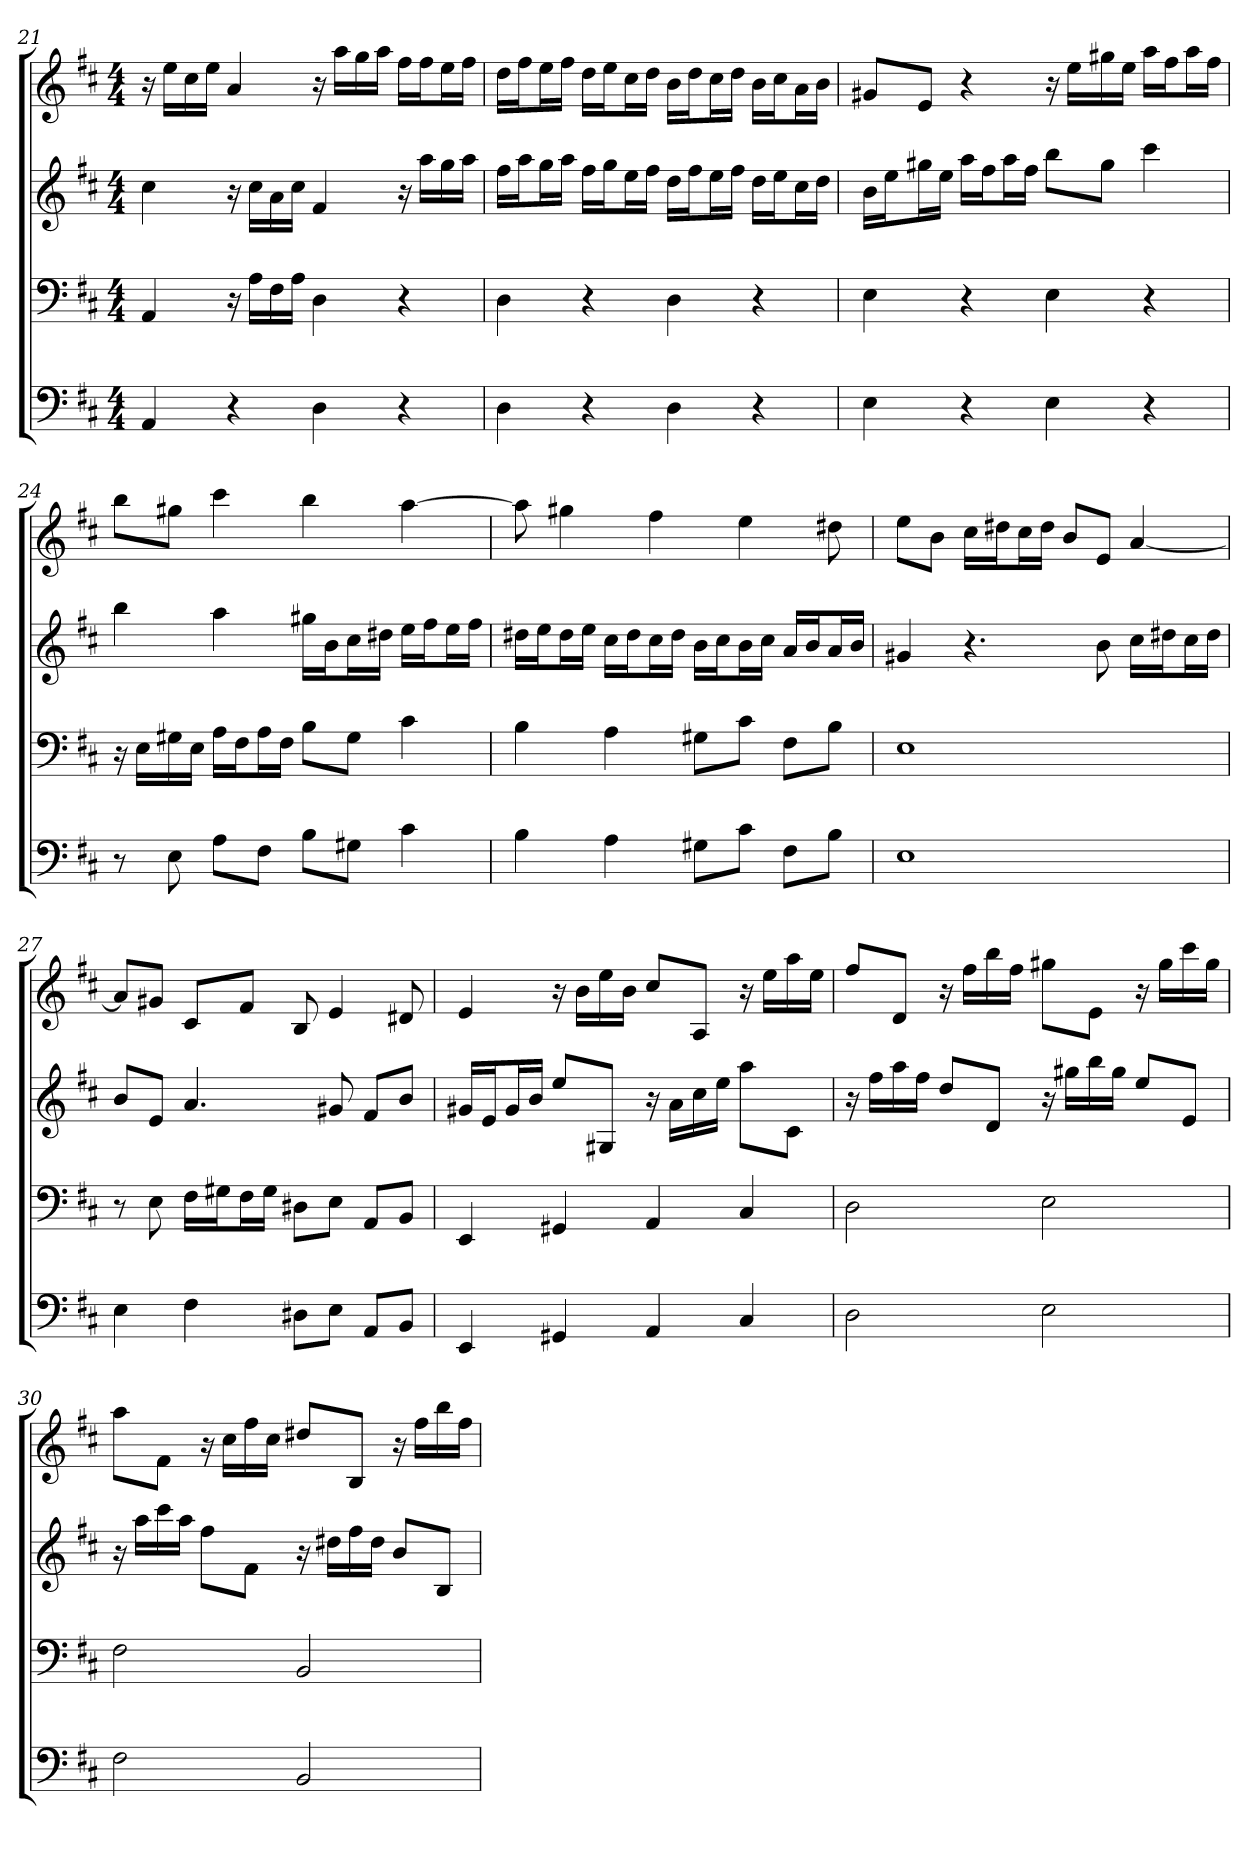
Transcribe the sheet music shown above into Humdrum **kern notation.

**kern	**kern	**kern	**kern
*part4	*part3	*part2	*part1
*staff4	*staff3	*staff2	*staff1
*k[f#c#]	*k[f#c#]	*k[f#c#]	*k[f#c#]
*D:	*D:	*D:	*D:
*M4/4	*M4/4	*M4/4	*M4/4
=21	=21	=21	=21
4AA	4AA	4cc#	16r
.	.	.	16eeLL
.	.	.	16cc#
.	.	.	16eeJJ
4r	16r	16r	4a
.	16ALL	16cc#LL	.
.	16F#	16a	.
.	16AJJ	16cc#JJ	.
4D	4D	4f#	16r
.	.	.	16aaLL
.	.	.	16gg
.	.	.	16aaJJ
4r	4r	16r	16ff#LL
.	.	16aaLL	16ff#J
.	.	16gg	16eeL
.	.	16aaJJ	16ff#JJ
=22	=22	=22	=22
4D	4D	16ff#LL	16ddLL
.	.	16aaJ	16ff#J
.	.	16ggL	16eeL
.	.	16aaJJ	16ff#JJ
4r	4r	16ff#LL	16ddLL
.	.	16ggJ	16eeJ
.	.	16eeL	16cc#L
.	.	16ff#JJ	16ddJJ
4D	4D	16ddLL	16bLL
.	.	16ff#J	16ddJ
.	.	16eeL	16cc#L
.	.	16ff#JJ	16ddJJ
4r	4r	16ddLL	16bLL
.	.	16eeJ	16cc#J
.	.	16cc#L	16aL
.	.	16ddJJ	16bJJ
=23	=23	=23	=23
4E	4E	16bLL	8g#XL
.	.	16eeJ	.
.	.	16gg#XL	8eJ
.	.	16eeJJ	.
4r	4r	16aaLL	4r
.	.	16ff#J	.
.	.	16aaL	.
.	.	16ff#JJ	.
4E	4E	8bbL	16r
.	.	.	16eeLL
.	.	8gg#J	16gg#X
.	.	.	16eeJJ
4r	4r	4ccc#	16aaLL
.	.	.	16ff#J
.	.	.	16aaL
.	.	.	16ff#JJ
=24	=24	=24	=24
8r	16r	4bb	8bbL
.	16ELL	.	.
8E	16G#X	.	8gg#XJ
.	16EJJ	.	.
8AL	16ALL	4aa	4ccc#
.	16F#J	.	.
8F#J	16AL	.	.
.	16F#JJ	.	.
8BL	8BL	16gg#XLL	4bb
.	.	16bJ	.
8G#XJ	8G#J	16cc#L	.
.	.	16dd#XJJ	.
4c#	4c#	16eeLL	[4aa
.	.	16ff#J	.
.	.	16eeL	.
.	.	16ff#JJ	.
=25	=25	=25	=25
4B	4B	16dd#XLL	8aa]
.	.	16eeJ	.
.	.	16dd#L	4gg#X
.	.	16eeJJ	.
4A	4A	16cc#LL	.
.	.	16dd#J	.
.	.	16cc#L	4ff#
.	.	16dd#JJ	.
8G#XL	8G#XL	16bLL	.
.	.	16cc#J	.
8c#J	8c#J	16bL	4ee
.	.	16cc#JJ	.
8F#L	8F#L	16aLL	.
.	.	16bJ	.
8BJ	8BJ	16aL	8dd#X
.	.	16bJJ	.
=26	=26	=26	=26
1E	1E	4g#X	8eeL
.	.	.	8bJ
.	.	4.r	16cc#LL
.	.	.	16dd#XJ
.	.	.	16cc#L
.	.	.	16dd#JJ
.	.	.	8bL
.	.	8b	8eJ
.	.	16cc#LL	[4a
.	.	16dd#XJ	.
.	.	16cc#L	.
.	.	16dd#JJ	.
=27	=27	=27	=27
4E	8r	8bL	8aL]
.	8E	8eJ	8g#XJ
4F#	16F#LL	4.a	8c#L
.	16G#XJ	.	.
.	16F#L	.	8f#J
.	16G#JJ	.	.
8D#XL	8D#XL	.	8B
8EJ	8EJ	8g#X	4e
8AAL	8AAL	8f#L	.
8BBJ	8BBJ	8bJ	8d#X
=28	=28	=28	=28
4EE	4EE	16g#XLL	4e
.	.	16eJ	.
.	.	16g#L	.
.	.	16bJJ	.
4GG#X	4GG#X	8eeL	16r
.	.	.	16bLL
.	.	8G#XJ	16ee
.	.	.	16bJJ
4AA	4AA	16r	8cc#L
.	.	16aLL	.
.	.	16cc#	8AJ
.	.	16eeJJ	.
4C#	4C#	8aaL	16r
.	.	.	16eeLL
.	.	8c#J	16aa
.	.	.	16eeJJ
=29	=29	=29	=29
2D	2D	16r	8ff#L
.	.	16ff#LL	.
.	.	16aa	8dJ
.	.	16ff#JJ	.
.	.	8ddL	16r
.	.	.	16ff#LL
.	.	8dJ	16bb
.	.	.	16ff#JJ
2E	2E	16r	8gg#XL
.	.	16gg#XLL	.
.	.	16bb	8eJ
.	.	16gg#JJ	.
.	.	8eeL	16r
.	.	.	16gg#LL
.	.	8eJ	16ccc#
.	.	.	16gg#JJ
=30	=30	=30	=30
2F#	2F#	16r	8aaL
.	.	16aaLL	.
.	.	16ccc#	8f#J
.	.	16aaJJ	.
.	.	8ff#L	16r
.	.	.	16cc#LL
.	.	8f#J	16ff#
.	.	.	16cc#JJ
2BB	2BB	16r	8dd#XL
.	.	16dd#XLL	.
.	.	16ff#	8BJ
.	.	16dd#JJ	.
.	.	8bL	16r
.	.	.	16ff#LL
.	.	8BJ	16bb
.	.	.	16ff#JJ
=	=	=	=
*-	*-	*-	*-
